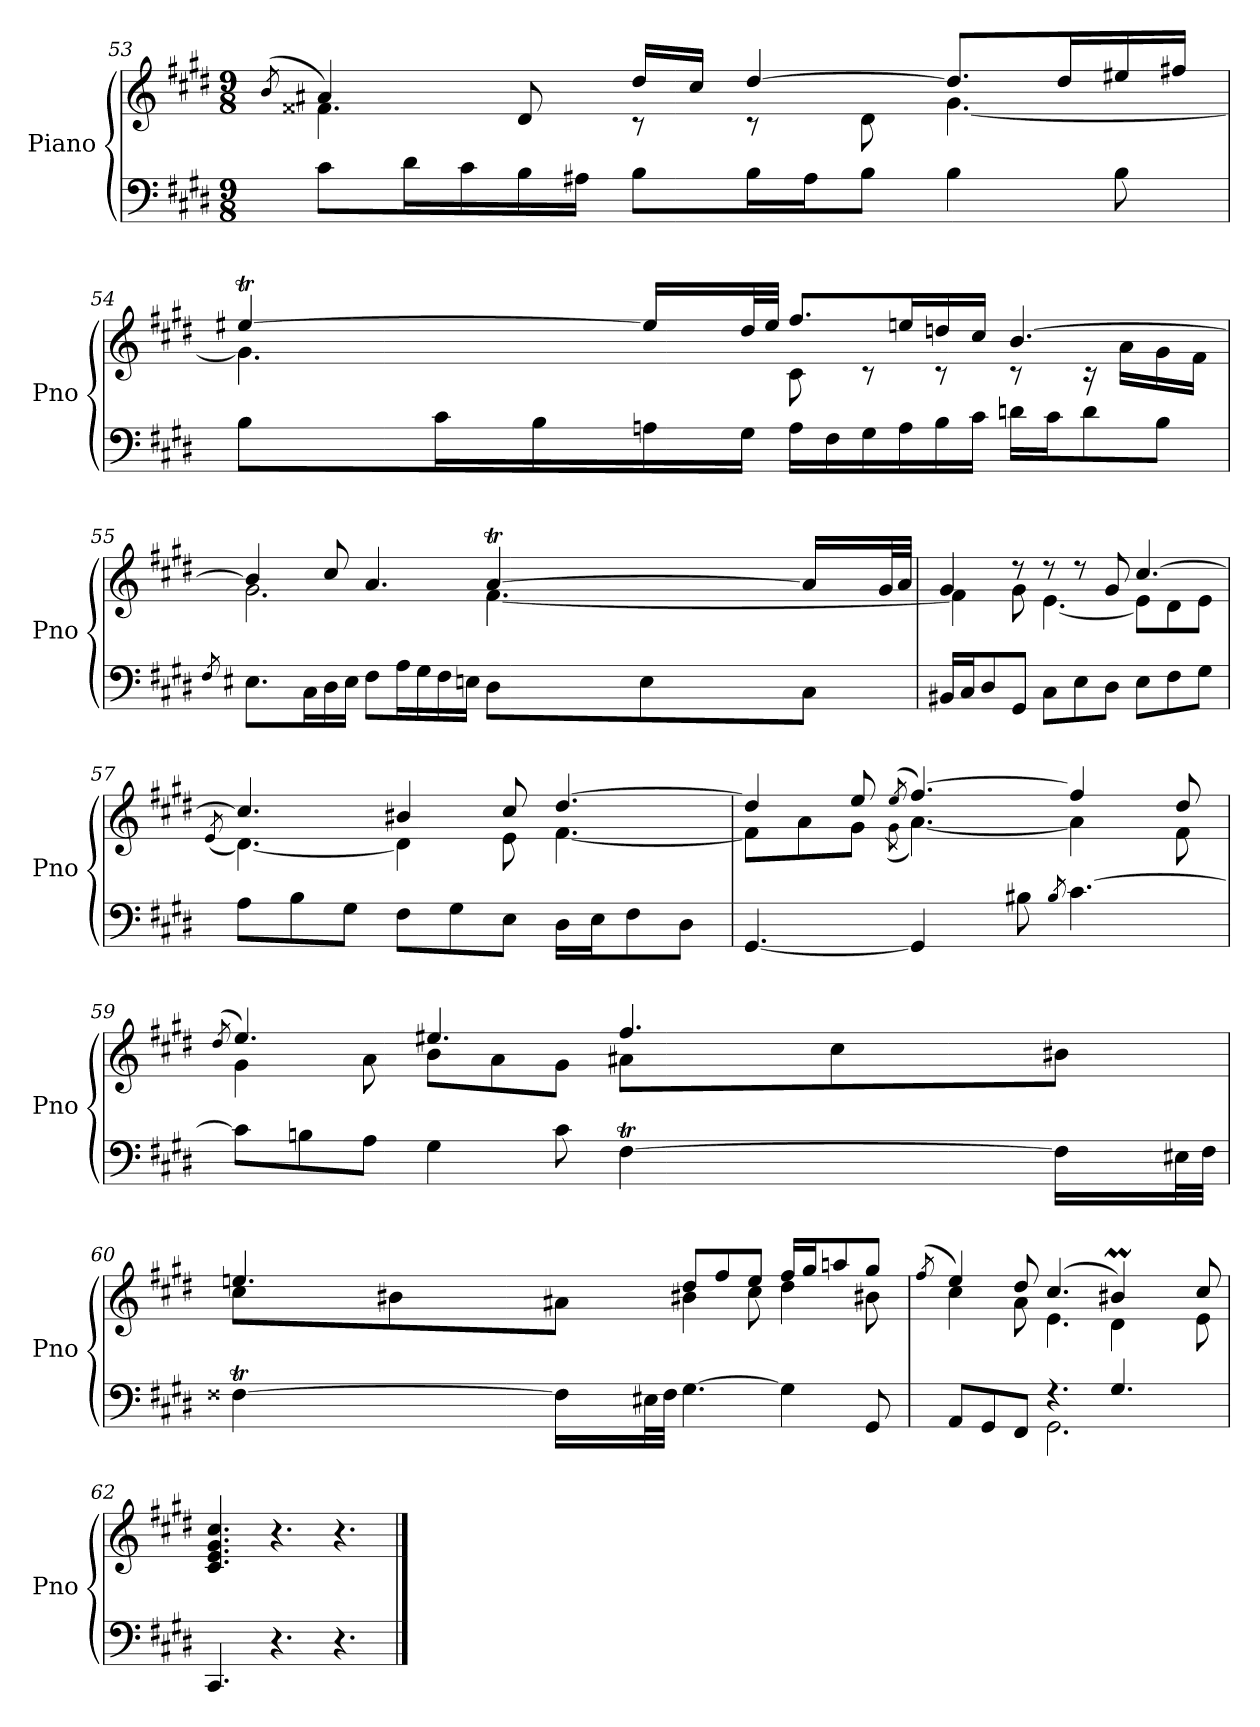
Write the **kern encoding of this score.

**kern	**kern
*part1	*part1
*staff2	*staff1
*I"Piano	*
*I'Pno	*
!!LO:PB:g=z
*clefF4	*clefG2
*k[f#c#g#d#]	*k[f#c#g#d#]
*M9/8	*M9/8
=53	=53
.	(8qb/
*	*^
*	*	*^
8c#\L	4a#X/)	4.f##X\	8b!yy
16d#\L	.	.	4a#!yy
16c#\	.	.	.
16B\	8d#/	.	.
16A#X\JJ	.	.	.
8B\L	16dd#/LL	8r	2.ryy
.	16cc#/JJ	.	.
16B\L	[4dd#/	8r	.
16A#\J	.	.	.
8B\J	.	8d#\	.
4B\	8.dd#/L]	[4.g#\	.
.	16dd#/L	.	.
8B\	16ee#X/	.	.
.	16ff#X/JJ	.	.
=54	=54	=54	=54
8B\L	[4ee#Xt/	4.g#\]	64ff#!yy
.	.	.	64ee#!yy
.	.	.	64ff#!yy
.	.	.	64ee#!yy
.	.	.	64ff#!yy
.	.	.	64ee#!yy
.	.	.	64ff#!yy
.	.	.	64ee#!yy
16c#\L	.	.	64ff#!yy
.	.	.	64ee#!yy
.	.	.	64ff#!yy
.	.	.	64ee#!yy
16B\	.	.	64ff#!yy
.	.	.	64ee#!yy
.	.	.	64ff#!yy
.	.	.	64ee#!yy
16An\	16ee#/LL]	.	64ff#!yy
.	.	.	64ee#!yy
.	.	.	64ff#!yy
.	.	.	64ee#!yy
16G#\JJ	32dd#/L	.	2ryy
.	32ee#/JJJ	.	.
16A\LL	8.ff#/L	8c#\	.
16F#\	.	.	.
16G#\	.	8r	.
16A\	16een/L	.	.
16B\	16ddn/	8r	.
16c#\JJ	16cc#/JJ	.	.
16dn\LL	[4.b/	8r	.
16c#\J	.	.	4ryy
8d\	.	16r	.
.	.	16a\LL	.
8B\J	.	16g#\	.
.	.	16f#\JJ	16ryy
!!LO:LB:g=z	!!	!!
=55	=55	=55	=55
8qF#/	.	.	.
*^	*	*	*
8.E#X\L	16F#!yy	4b/]	2.g#\	2.ryy
.	8E#!yy	.	.	.
16C#\L	2...ryy	.	.	.
16D#\	.	8cc#/	.	.
16E#\JJ	.	.	.	.
8F#\L	.	4.a/	.	.
16A\L	.	.	.	.
16G#\	.	.	.	.
16F#\	.	.	.	.
16En\JJ	.	.	.	.
8D#\L	.	[4aT/	[4.f#\	64b!yy
.	.	.	.	64a!yy
.	.	.	.	64b!yy
.	.	.	.	64a!yy
.	.	.	.	64b!yy
.	.	.	.	64a!yy
.	.	.	.	64b!yy
.	.	.	.	64a!yy
8E\	.	.	.	64b!yy
.	.	.	.	64a!yy
.	.	.	.	64b!yy
.	.	.	.	64a!yy
.	.	.	.	64b!yy
.	.	.	.	64a!yy
.	.	.	.	64b!yy
.	.	.	.	64a!yy
8C#\J	.	16a/LL]	.	64b!yy
.	.	.	.	64a!yy
.	.	.	.	64b!yy
.	.	.	.	64a!yy
.	.	32g#/L	.	16ryy
.	.	32a/JJJ	.	.
*v	*v	*	*	*
*	*	*v	*v
=56	=56	=56
16BB#X/LL	4g#/	4f#\]
16C#/J	.	.
8D#/	.	.
8GG#/J	8r	8g#\
8C#\L	8r	[4.e\
8E\	8r	.
8D#\J	8g#/	.
8E\L	[4.cc#/	8e\L]
8F#\	.	8d#\
8G#\J	.	8e\J
!!LO:LB:g=z
=57	=57	=57
.	.	(8qe/
*	*	*^
8A\L	4.cc#/]	[4.d#\)	8e!yy
8B\	.	.	2d#!yy
8G#\J	.	.	.
8F#\L	4b#X/	4d#\]	.
8G#\	.	.	.
8E\J	8cc#/	8e\	2ryy
16D#\LL	[4.dd#/	[4.f#\	.
16E\J	.	.	.
8F#\	.	.	.
8D#\J	.	.	.
=58	=58	=58	=58
*^	*	*	*
[4.GG#/	2.ryy	4dd#/]	8f#\L]	4.ryy
.	.	.	8a\	.
.	.	8ee/	8g#\J	.
.	.	(8qee/	(8qg#\	.
4GG#/]	.	[4.ff#/)	[4.a\)	8g#!yy 8ee!yy
.	.	.	.	2a!yy 2ff#!yy
8B#X\	.	.	.	.
8qB#/	.	.	.	.
[4.c#\	8B#!yy	4ff#/]	4a\]	.
.	[4c#!yy	.	.	.
.	.	8dd#/	8f#\	8ryy
=59	=59	=59	=59	=59
.	.	(8qdd#/	.	.
8c#\L]	2.c#!yy]	4.ee/)	4g#\	8dd#!yy
8Bn\	.	.	.	4ee!yy
8A\J	.	.	8a\	.
4G#\	.	4.ee#X/	8b\L	2.ryy
.	.	.	8a\	.
8c#\	.	.	8g#\J	.
[4F#T\	64G#!yy	4.ff#/	8a#X\L	.
.	64F#!yy	.	.	.
.	64G#!yy	.	.	.
.	64F#!yy	.	.	.
.	64G#!yy	.	.	.
.	64F#!yy	.	.	.
.	64G#!yy	.	.	.
.	64F#!yy	.	.	.
.	64G#!yy	.	8cc#\	.
.	64F#!yy	.	.	.
.	64G#!yy	.	.	.
.	64F#!yy	.	.	.
.	64G#!yy	.	.	.
.	64F#!yy	.	.	.
.	64G#!yy	.	.	.
.	64F#!yy	.	.	.
16F#\LL]	64G#!yy	.	8b#X\J	.
.	64F#!yy	.	.	.
.	64G#!yy	.	.	.
.	64F#!yy	.	.	.
32E#X\L	16ryy	.	.	.
32F#\JJJ	.	.	.	.
*	*	*	*v	*v
!!LO:LB:g=z
=60	=60	=60	=60
[4F##Xt\	64G#!yy	4.een/	8cc#\L
.	64F##!yy	.	.
.	64G#!yy	.	.
.	64F##!yy	.	.
.	64G#!yy	.	.
.	64F##!yy	.	.
.	64G#!yy	.	.
.	64F##!yy	.	.
.	64G#!yy	.	8b#X\
.	64F##!yy	.	.
.	64G#!yy	.	.
.	64F##!yy	.	.
.	64G#!yy	.	.
.	64F##!yy	.	.
.	64G#!yy	.	.
.	64F##!yy	.	.
16F##\LL]	64G#!yy	.	8a#X\J
.	64F##!yy	.	.
.	64G#!yy	.	.
.	64F##!yy	.	.
32E#X\L	2ryy	.	.
32F##\JJJ	.	.	.
[4.G#\	.	8dd#/L	4b#X\
.	.	8ff#/	.
.	.	8ee/J	8cc#\
4G#\]	.	16ff#/LL	4dd#\
.	4ryy	16gg#/J	.
.	.	8aan/	.
8GG#/	.	8gg#/J	8b#X\
.	16ryy	.	.
*	*	*v	*v
=61	=61	=61
.	.	(8qff#/
*	*	*^
*	*	*	*^
8AA/L	4.ryy	4ee/)	4cc#\	8ff#!yy
8GG#/	.	.	.	8ee!yy
8FF#/J	.	8dd#/	8a\	2ryy
4.r	2.GG#\	(4.cc#/	4.e\	.
4.G#/	.	4b#Xm/)	4d#\	64b#!yy
.	.	.	.	64cc#!yy
.	.	.	.	8..b#!yy
.	.	8cc#/	8e\	8ryy
*v	*v	*	*	*
*	*v	*v	*v
=62	=62
4.CC#/	4.c#/ 4.e/ 4.g#/ 4.cc#/
4.r	4.r
4.r	4.r
==	==
*-	*-
